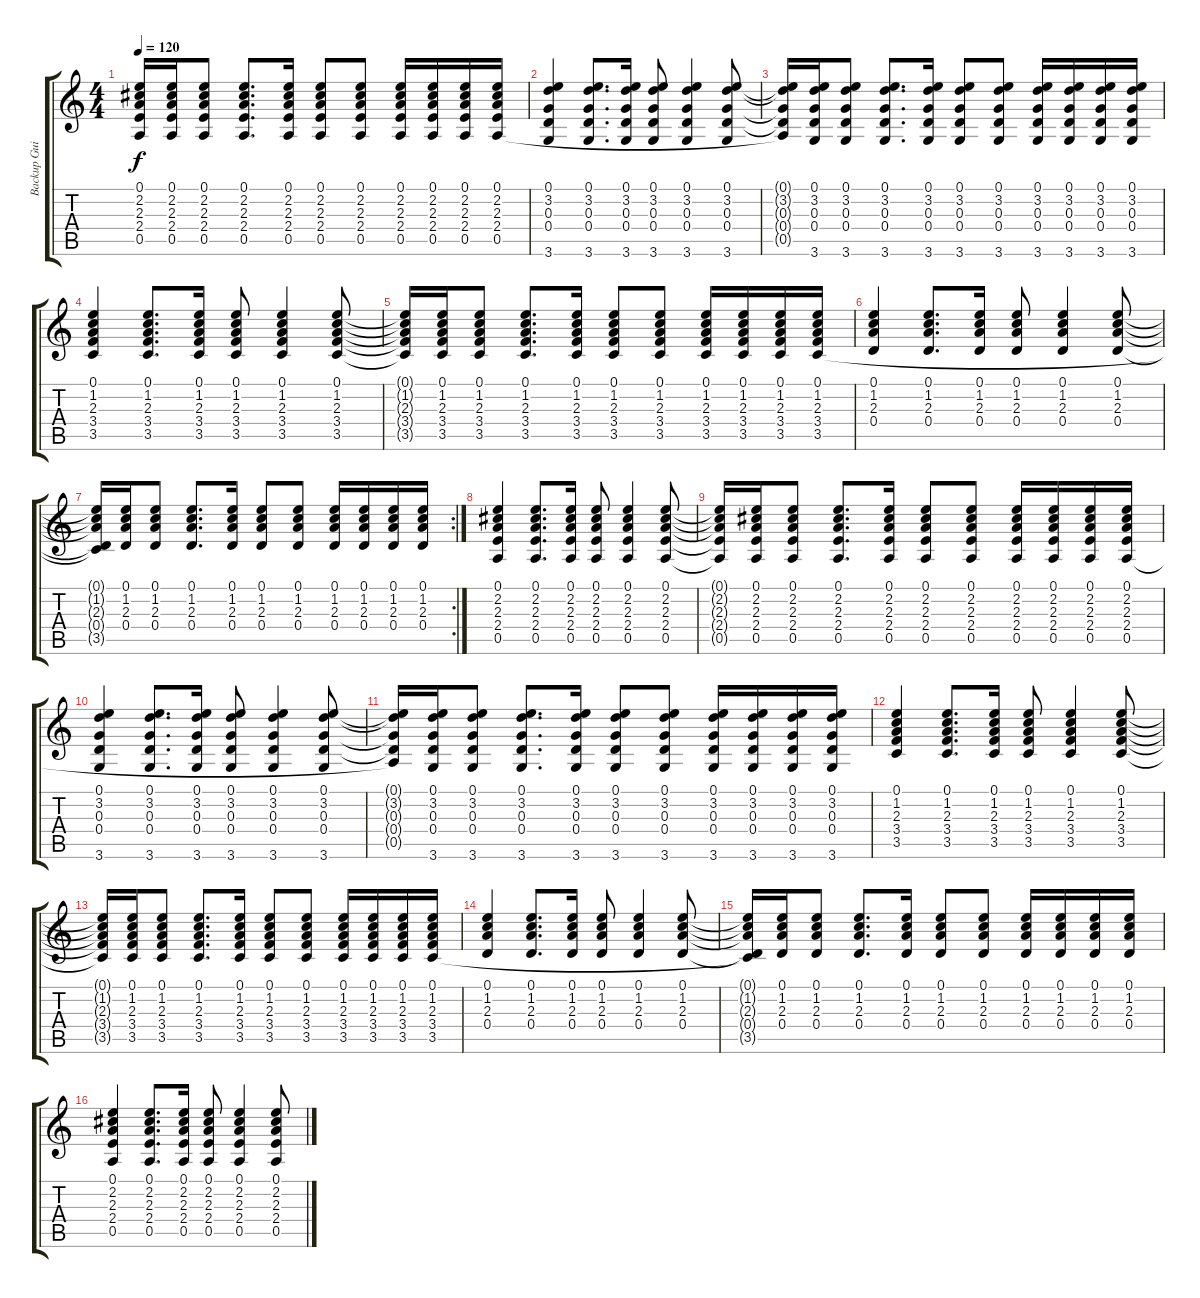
\track ("Backup Guitar" "Backup Gui") {instrument electricguitarclean}
\staff {score tabs}
\tuning (E4 B3 G3 D3 A2 E2) {hide}
\ts (4 4)
\tempo 120
\clef g2
\ks c
(0.1{t} 2.2{t} 2.3{t} 2.4{t} 0.5{t}).16{dy f} (0.1 2.2 2.3 2.4 0.5).16 (0.1 2.2 2.3 2.4 0.5).8 (0.1 2.2 2.3 2.4 0.5).8{d} (0.1 2.2 2.3 2.4 0.5).16 (0.1 2.2 2.3 2.4 0.5).8 (0.1 2.2 2.3 2.4 0.5).8 (0.1 2.2 2.3 2.4 0.5).16 (0.1 2.2 2.3 2.4 0.5).16 (0.1 2.2 2.3 2.4 0.5).16 (0.1 2.2 2.3 2.4 0.5).16 |
(0.1 3.2 0.3 0.4 3.6).4 (0.1 3.2 0.3 0.4 3.6).8{d} (0.1 3.2 0.3 0.4 3.6).16 (0.1 3.2 0.3 0.4 3.6).8 (0.1 3.2 0.3 0.4 3.6).4 (0.1 3.2 0.3 0.4 3.6).8 |
(0.1{t} 3.2{t} 0.3{t} 0.4{t} 0.5{t}).16 (0.1 3.2 0.3 0.4 3.6).16 (0.1 3.2 0.3 0.4 3.6).8 (0.1 3.2 0.3 0.4 3.6).8{d} (0.1 3.2 0.3 0.4 3.6).16 (0.1 3.2 0.3 0.4 3.6).8 (0.1 3.2 0.3 0.4 3.6).8 (0.1 3.2 0.3 0.4 3.6).16 (0.1 3.2 0.3 0.4 3.6).16 (0.1 3.2 0.3 0.4 3.6).16 (0.1 3.2 0.3 0.4 3.6).16 |
(0.1 1.2 2.3 3.4 3.5).4 (0.1 1.2 2.3 3.4 3.5).8{d} (0.1 1.2 2.3 3.4 3.5).16 (0.1 1.2 2.3 3.4 3.5).8 (0.1 1.2 2.3 3.4 3.5).4 (0.1 1.2 2.3 3.4 3.5).8 |
(0.1{t} 1.2{t} 2.3{t} 3.4{t} 3.5{t}).16 (0.1 1.2 2.3 3.4 3.5).16 (0.1 1.2 2.3 3.4 3.5).8 (0.1 1.2 2.3 3.4 3.5).8{d} (0.1 1.2 2.3 3.4 3.5).16 (0.1 1.2 2.3 3.4 3.5).8 (0.1 1.2 2.3 3.4 3.5).8 (0.1 1.2 2.3 3.4 3.5).16 (0.1 1.2 2.3 3.4 3.5).16 (0.1 1.2 2.3 3.4 3.5).16 (0.1 1.2 2.3 3.4 3.5).16 |
(0.1 1.2 2.3 0.4).4 (0.1 1.2 2.3 0.4).8{d} (0.1 1.2 2.3 0.4).16 (0.1 1.2 2.3 0.4).8 (0.1 1.2 2.3 0.4).4 (0.1 1.2 2.3 0.4).8 |
\rc 2
(0.1{t} 1.2{t} 2.3{t} 0.4{t} 3.5{t}).16 (0.1 1.2 2.3 0.4).16 (0.1 1.2 2.3 0.4).8 (0.1 1.2 2.3 0.4).8{d} (0.1 1.2 2.3 0.4).16 (0.1 1.2 2.3 0.4).8 (0.1 1.2 2.3 0.4).8 (0.1 1.2 2.3 0.4).16 (0.1 1.2 2.3 0.4).16 (0.1 1.2 2.3 0.4).16 (0.1 1.2 2.3 0.4).16 |
(0.1 2.2 2.3 2.4 0.5).4 (0.1 2.2 2.3 2.4 0.5).8{d} (0.1 2.2 2.3 2.4 0.5).16 (0.1 2.2 2.3 2.4 0.5).8 (0.1 2.2 2.3 2.4 0.5).4 (0.1 2.2 2.3 2.4 0.5).8 |
(0.1{t} 2.2{t} 2.3{t} 2.4{t} 0.5{t}).16 (0.1 2.2 2.3 2.4 0.5).16 (0.1 2.2 2.3 2.4 0.5).8 (0.1 2.2 2.3 2.4 0.5).8{d} (0.1 2.2 2.3 2.4 0.5).16 (0.1 2.2 2.3 2.4 0.5).8 (0.1 2.2 2.3 2.4 0.5).8 (0.1 2.2 2.3 2.4 0.5).16 (0.1 2.2 2.3 2.4 0.5).16 (0.1 2.2 2.3 2.4 0.5).16 (0.1 2.2 2.3 2.4 0.5).16 |
(0.1 3.2 0.3 0.4 3.6).4 (0.1 3.2 0.3 0.4 3.6).8{d} (0.1 3.2 0.3 0.4 3.6).16 (0.1 3.2 0.3 0.4 3.6).8 (0.1 3.2 0.3 0.4 3.6).4 (0.1 3.2 0.3 0.4 3.6).8 |
(0.1{t} 3.2{t} 0.3{t} 0.4{t} 0.5{t}).16 (0.1 3.2 0.3 0.4 3.6).16 (0.1 3.2 0.3 0.4 3.6).8 (0.1 3.2 0.3 0.4 3.6).8{d} (0.1 3.2 0.3 0.4 3.6).16 (0.1 3.2 0.3 0.4 3.6).8 (0.1 3.2 0.3 0.4 3.6).8 (0.1 3.2 0.3 0.4 3.6).16 (0.1 3.2 0.3 0.4 3.6).16 (0.1 3.2 0.3 0.4 3.6).16 (0.1 3.2 0.3 0.4 3.6).16 |
(0.1 1.2 2.3 3.4 3.5).4 (0.1 1.2 2.3 3.4 3.5).8{d} (0.1 1.2 2.3 3.4 3.5).16 (0.1 1.2 2.3 3.4 3.5).8 (0.1 1.2 2.3 3.4 3.5).4 (0.1 1.2 2.3 3.4 3.5).8 |
(0.1{t} 1.2{t} 2.3{t} 3.4{t} 3.5{t}).16 (0.1 1.2 2.3 3.4 3.5).16 (0.1 1.2 2.3 3.4 3.5).8 (0.1 1.2 2.3 3.4 3.5).8{d} (0.1 1.2 2.3 3.4 3.5).16 (0.1 1.2 2.3 3.4 3.5).8 (0.1 1.2 2.3 3.4 3.5).8 (0.1 1.2 2.3 3.4 3.5).16 (0.1 1.2 2.3 3.4 3.5).16 (0.1 1.2 2.3 3.4 3.5).16 (0.1 1.2 2.3 3.4 3.5).16 |
(0.1 1.2 2.3 0.4).4 (0.1 1.2 2.3 0.4).8{d} (0.1 1.2 2.3 0.4).16 (0.1 1.2 2.3 0.4).8 (0.1 1.2 2.3 0.4).4 (0.1 1.2 2.3 0.4).8 |
(0.1{t} 1.2{t} 2.3{t} 0.4{t} 3.5{t}).16 (0.1 1.2 2.3 0.4).16 (0.1 1.2 2.3 0.4).8 (0.1 1.2 2.3 0.4).8{d} (0.1 1.2 2.3 0.4).16 (0.1 1.2 2.3 0.4).8 (0.1 1.2 2.3 0.4).8 (0.1 1.2 2.3 0.4).16 (0.1 1.2 2.3 0.4).16 (0.1 1.2 2.3 0.4).16 (0.1 1.2 2.3 0.4).16 |
(0.1 2.2 2.3 2.4 0.5).4 (0.1 2.2 2.3 2.4 0.5).8{d} (0.1 2.2 2.3 2.4 0.5).16 (0.1 2.2 2.3 2.4 0.5).8 (0.1 2.2 2.3 2.4 0.5).4 (0.1 2.2 2.3 2.4 0.5).8
